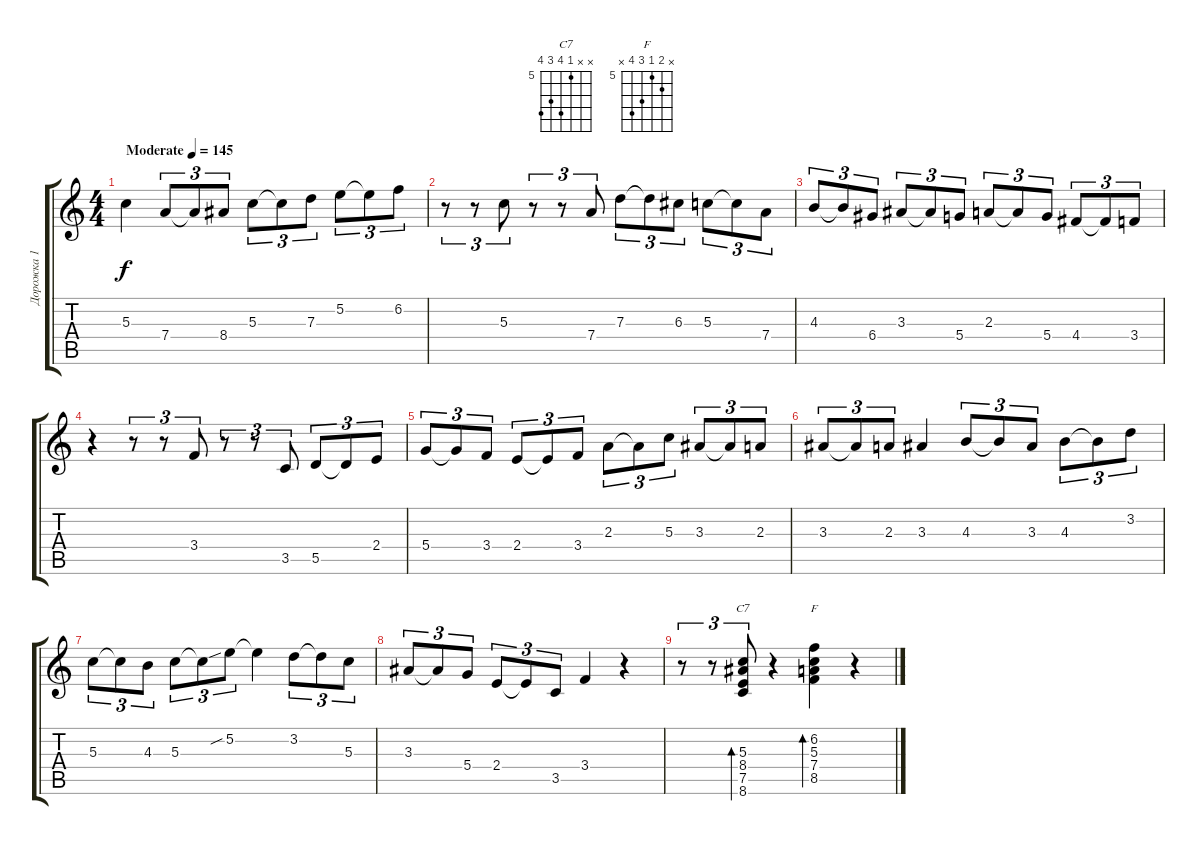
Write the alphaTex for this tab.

\track ("Дорожка 1" "Дорожка 1") {instrument electricguitarjazz}
\staff {score tabs}
\tuning (E4 B3 G3 D3 A2 E2) {hide}
\chord ("C7" x x 5 8 7 8) {firstfret 5}
\chord ("F" x 6 5 7 8 x) {firstfret 5}
\ts (4 4)
\tempo (145 "Moderate")
\clef g2
\ks c
5.3.4{dy f instrument electricguitarjazz} 7.4.8{tu (3 2)} 7.4{t}.8{tu (3 2)} 8.4.8{tu (3 2)} 5.3.8{tu (3 2)} 5.3{t}.8{tu (3 2)} 7.3.8{tu (3 2)} 5.2.8{tu (3 2)} 5.2{t}.8{tu (3 2)} 6.2.8{tu (3 2)} |
r.8{tu (3 2)} r.8{tu (3 2)} 5.3.8{tu (3 2)} r.8{tu (3 2)} r.8{tu (3 2)} 7.4.8{tu (3 2)} 7.3.8{tu (3 2)} 7.3{t}.8{tu (3 2)} 6.3.8{tu (3 2)} 5.3.8{tu (3 2)} 5.3{t}.8{tu (3 2)} 7.4.8{tu (3 2)} |
4.3.8{tu (3 2)} 4.3{t}.8{tu (3 2)} 6.4.8{tu (3 2)} 3.3.8{tu (3 2)} 3.3{t}.8{tu (3 2)} 5.4.8{tu (3 2)} 2.3.8{tu (3 2)} 2.3{t}.8{tu (3 2)} 5.4.8{tu (3 2)} 4.4.8{tu (3 2)} 4.4{t}.8{tu (3 2)} 3.4.8{tu (3 2)} |
r.4 r.8{tu (3 2)} r.8{tu (3 2)} 3.4.8{tu (3 2)} r.8{tu (3 2)} r.8{tu (3 2)} 3.5.8{tu (3 2)} 5.5.8{tu (3 2)} 5.5{t}.8{tu (3 2)} 2.4.8{tu (3 2)} |
5.4.8{tu (3 2)} 5.4{t}.8{tu (3 2)} 3.4.8{tu (3 2)} 2.4.8{tu (3 2)} 2.4{t}.8{tu (3 2)} 3.4.8{tu (3 2)} 2.3.8{tu (3 2)} 2.3{t}.8{tu (3 2)} 5.3.8{tu (3 2)} 3.3.8{tu (3 2)} 3.3{t}.8{tu (3 2)} 2.3.8{tu (3 2)} |
3.3.8{tu (3 2)} 3.3{t}.8{tu (3 2)} 2.3.8{tu (3 2)} 3.3.4 4.3.8{tu (3 2)} 4.3{t}.8{tu (3 2)} 3.3.8{tu (3 2)} 4.3.8{tu (3 2)} 4.3{t}.8{tu (3 2)} 3.2.8{tu (3 2)} |
5.3.8{tu (3 2)} 5.3{t}.8{tu (3 2)} 4.3.8{tu (3 2)} 5.3.8{tu (3 2)} 5.3{t}.8{tu (3 2)} 5.2{sib}.8{tu (3 2)} 5.2{t}.4 3.2.8{tu (3 2)} 3.2{t}.8{tu (3 2)} 5.3.8{tu (3 2)} |
3.3.8{tu (3 2)} 3.3{t}.8{tu (3 2)} 5.4.8{tu (3 2)} 2.4.8{tu (3 2)} 2.4{t}.8{tu (3 2)} 3.5.8{tu (3 2)} 3.4.4 r.4 |
r.8{tu (3 2)} r.8{tu (3 2)} (5.3 8.4 7.5 8.6).8{tu (3 2) bd 60 ch "C7"} r.4 (6.2 5.3 7.4 8.5).4{bd 60 ch "F"} r.4
